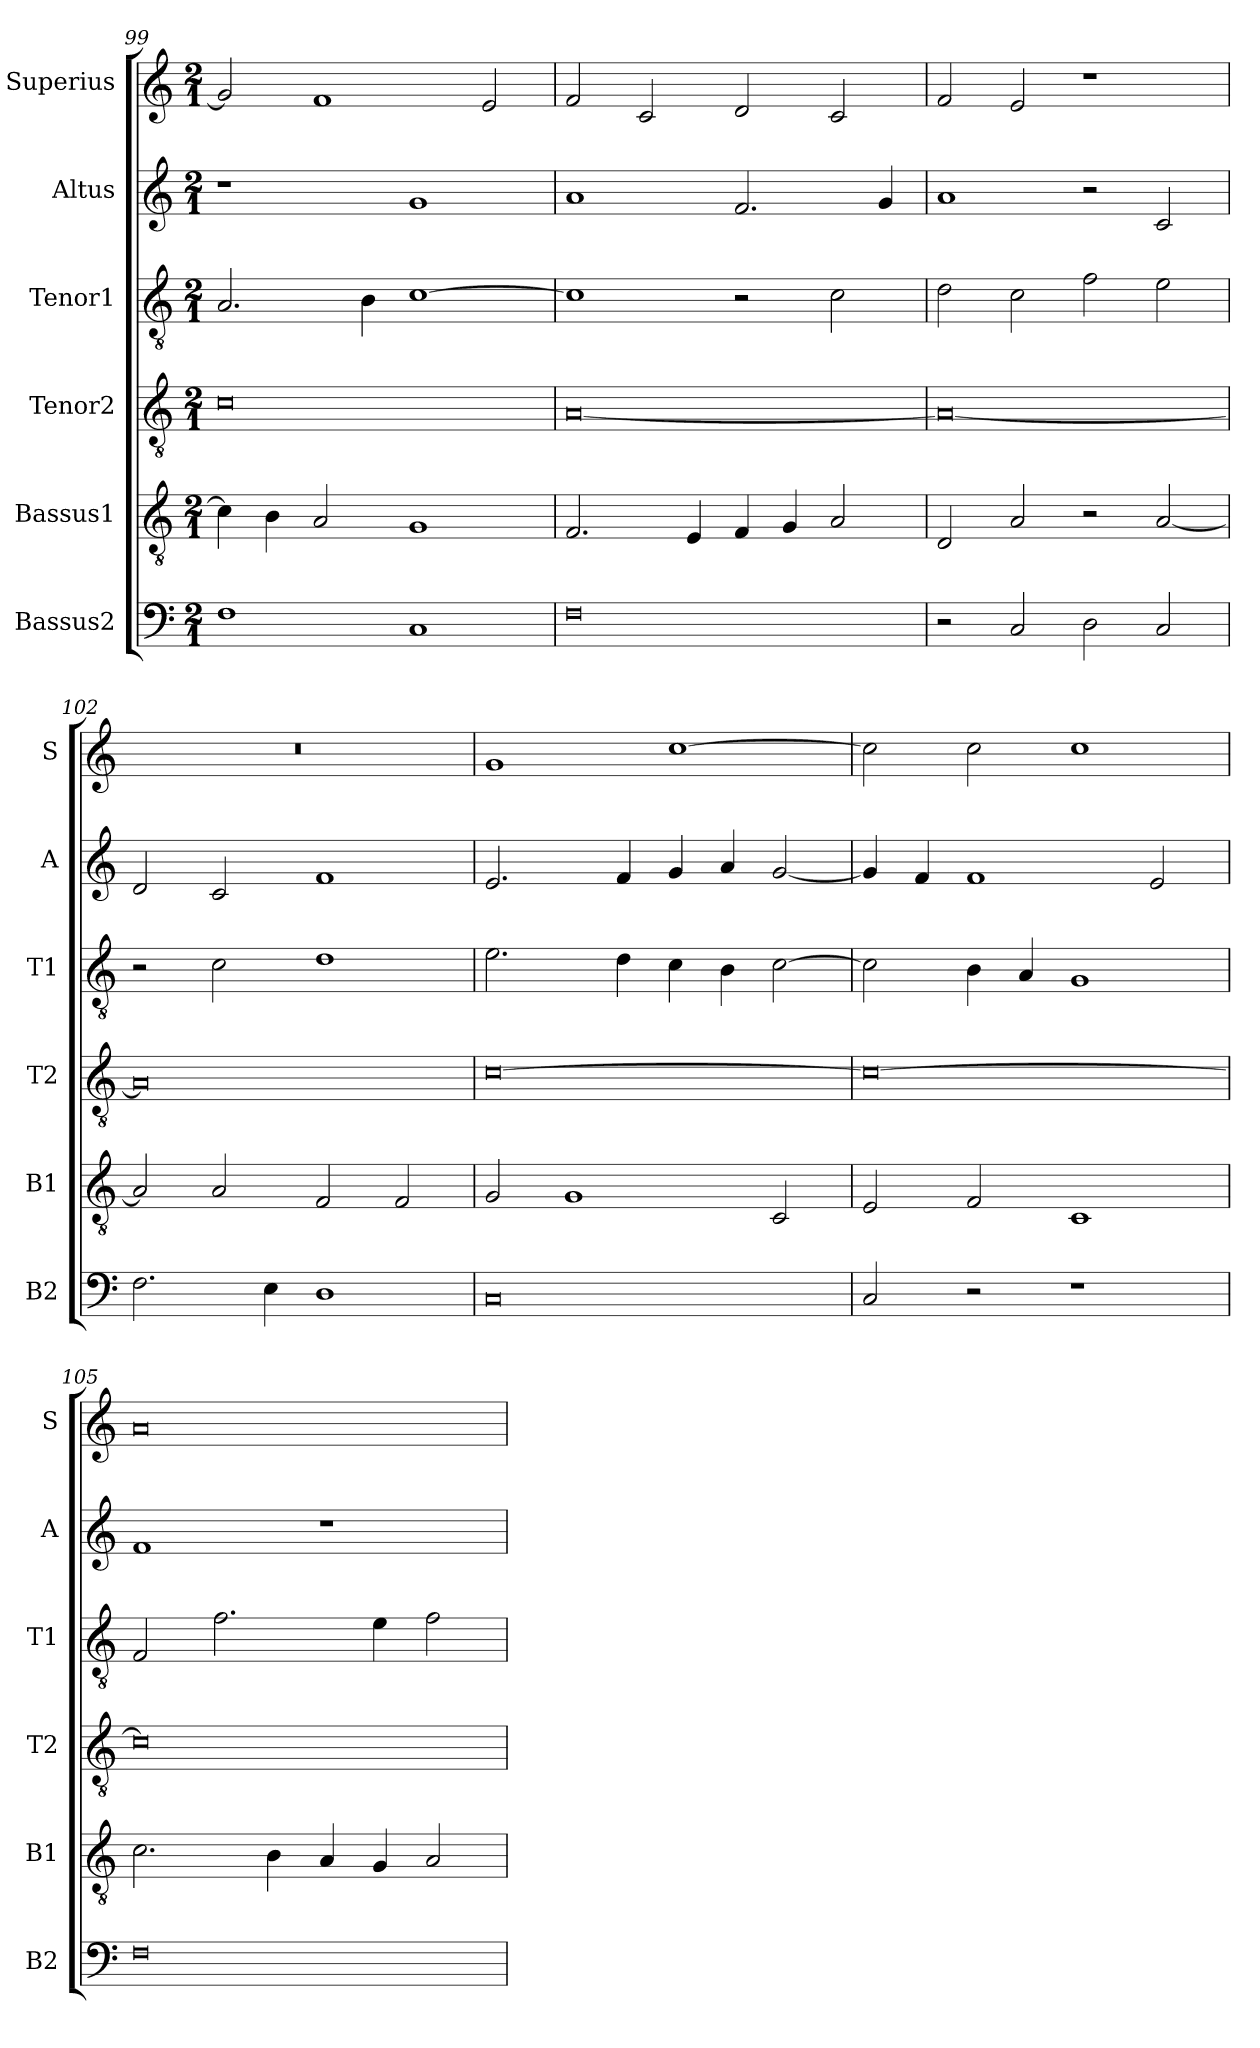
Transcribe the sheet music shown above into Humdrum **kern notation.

**kern	**kern	**kern	**kern	**kern	**kern
*part6	*part5	*part4	*part3	*part2	*part1
*staff6	*staff5	*staff4	*staff3	*staff2	*staff1
*I"Bassus2	*I"Bassus1	*I"Tenor2	*I"Tenor1	*I"Altus	*I"Superius
*I'B2	*I'B1	*I'T2	*I'T1	*I'A	*I'S
*clefF4	*clefGv2	*clefGv2	*clefGv2	*clefG2	*clefG2
*k[]	*k[]	*k[]	*k[]	*k[]	*k[]
*M2/1	*M2/1	*M2/1	*M2/1	*M2/1	*M2/1
=99	=99	=99	=99	=99	=99
1F	4c\]	0c	2.A/	1r	2g/]
.	4B\	.	.	.	.
.	2A/	.	.	.	1f
.	.	.	4B\	.	.
1C	1G	.	[1c	1g	.
.	.	.	.	.	2e/
=100	=100	=100	=100	=100	=100
0F	2.F/	[0A	1c]	1a	2f/
.	.	.	.	.	2c/
.	4E/	.	.	.	.
.	4F/	.	2r	2.f/	2d/
.	4G/	.	.	.	.
.	2A/	.	2c\	.	2c/
.	.	.	.	4g/	.
=101	=101	=101	=101	=101	=101
2r	2D/	0A_	2d\	1a	2f/
2C/	2A/	.	2c\	.	2e/
2D\	2r	.	2f\	2r	1r
2C/	[2A/	.	2e\	2c/	.
=102	=102	=102	=102	=102	=102
2.F\	2A/]	0A]	2r	2d/	0r
.	2A/	.	2c\	2c/	.
4E\	.	.	.	.	.
1D	2F/	.	1d	1f	.
.	2F/	.	.	.	.
=103	=103	=103	=103	=103	=103
0C	2G/	[0c	2.e\	2.e/	1g
.	1G	.	.	.	.
.	.	.	4d\	4f/	.
.	.	.	4c\	4g/	[1cc
.	.	.	4B\	4a/	.
.	2C/	.	[2c\	[2g/	.
=104	=104	=104	=104	=104	=104
2C/	2E/	0c_	2c\]	4g/]	2cc\]
.	.	.	.	4f/	.
2r	2F/	.	4B\	1f	2cc\
.	.	.	4A/	.	.
1r	1C	.	1G	.	1cc
.	.	.	.	2e/	.
=105	=105	=105	=105	=105	=105
0F	2.c\	0c]	2F/	1f	0a
.	.	.	2.f\	.	.
.	4B\	.	.	.	.
.	4A/	.	.	1r	.
.	4G/	.	4e\	.	.
.	2A/	.	2f\	.	.
=	=	=	=	=	=
*-	*-	*-	*-	*-	*-
